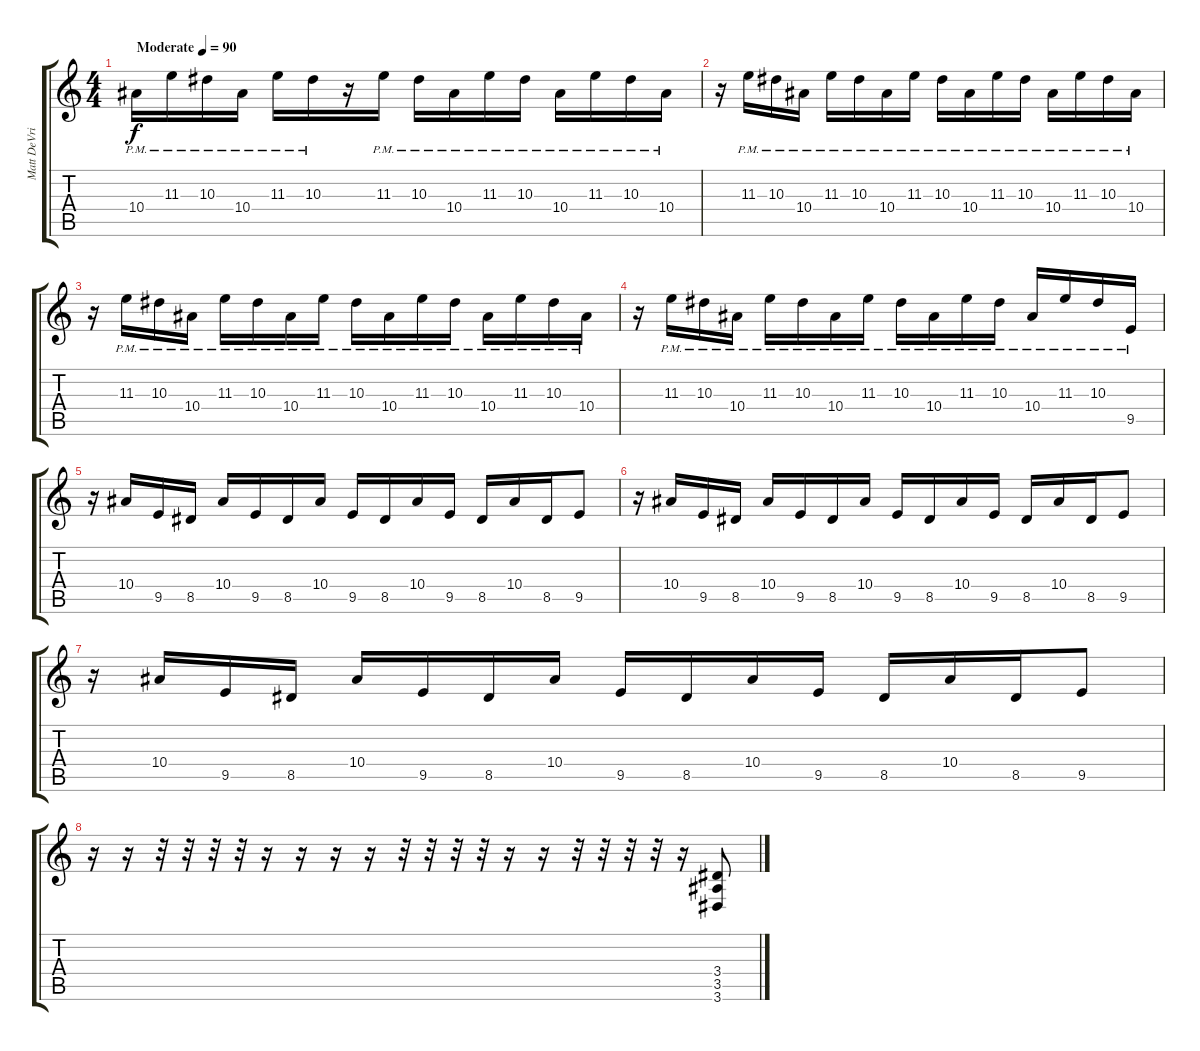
\track ("Matt DeVries" "Matt DeVri") {instrument distortionguitar}
\staff {score tabs}
\tuning (D4 A3 F3 C3 G2 C2) {hide}
\ts (4 4)
\tempo (90 "Moderate")
\clef g2
\ks c
10.4{pm}.16{dy f volume 1 instrument distortionguitar} 11.3{pm}.16{volume 13} 10.3{pm}.16 10.4{pm}.16 11.3{pm}.16 10.3{pm}.16 r.16 11.3{pm}.16 10.3{pm}.16 10.4{pm}.16 11.3{pm}.16 10.3{pm}.16 10.4{pm}.16 11.3{pm}.16 10.3{pm}.16 10.4{pm}.16 |
r.16 11.3{pm}.16 10.3{pm}.16 10.4{pm}.16 11.3{pm}.16 10.3{pm}.16 10.4{pm}.16 11.3{pm}.16 10.3{pm}.16 10.4{pm}.16 11.3{pm}.16 10.3{pm}.16 10.4{pm}.16 11.3{pm}.16 10.3{pm}.16 10.4{pm}.16 |
r.16 11.3{pm}.16 10.3{pm}.16 10.4{pm}.16 11.3{pm}.16 10.3{pm}.16 10.4{pm}.16 11.3{pm}.16 10.3{pm}.16 10.4{pm}.16 11.3{pm}.16 10.3{pm}.16 10.4{pm}.16 11.3{pm}.16 10.3{pm}.16 10.4{pm}.16 |
r.16 11.3{pm}.16 10.3{pm}.16 10.4{pm}.16 11.3{pm}.16 10.3{pm}.16 10.4{pm}.16 11.3{pm}.16 10.3{pm}.16 10.4{pm}.16 11.3{pm}.16 10.3{pm}.16 10.4{pm}.16 11.3{pm}.16 10.3{pm}.16 9.5{pm}.16{instrument overdrivenguitar} |
r.16 10.4.16 9.5.16 8.5.16 10.4.16 9.5.16 8.5.16 10.4.16 9.5.16 8.5.16 10.4.16 9.5.16 8.5.16 10.4.16 8.5.16 9.5.8 |
r.16 10.4.16 9.5.16 8.5.16 10.4.16 9.5.16 8.5.16 10.4.16 9.5.16 8.5.16 10.4.16 9.5.16 8.5.16 10.4.16 8.5.16 9.5.8 |
r.16 10.4.16 9.5.16 8.5.16 10.4.16 9.5.16 8.5.16 10.4.16 9.5.16 8.5.16 10.4.16 9.5.16 8.5.16 10.4.16 8.5.16 9.5.8 |
r.16 r.16 r.32 r.32 r.32 r.32 r.16 r.16 r.16 r.16 r.32 r.32 r.32 r.32 r.16 r.16 r.32 r.32 r.32 r.32 r.16 (3.4 3.5 3.6).8
